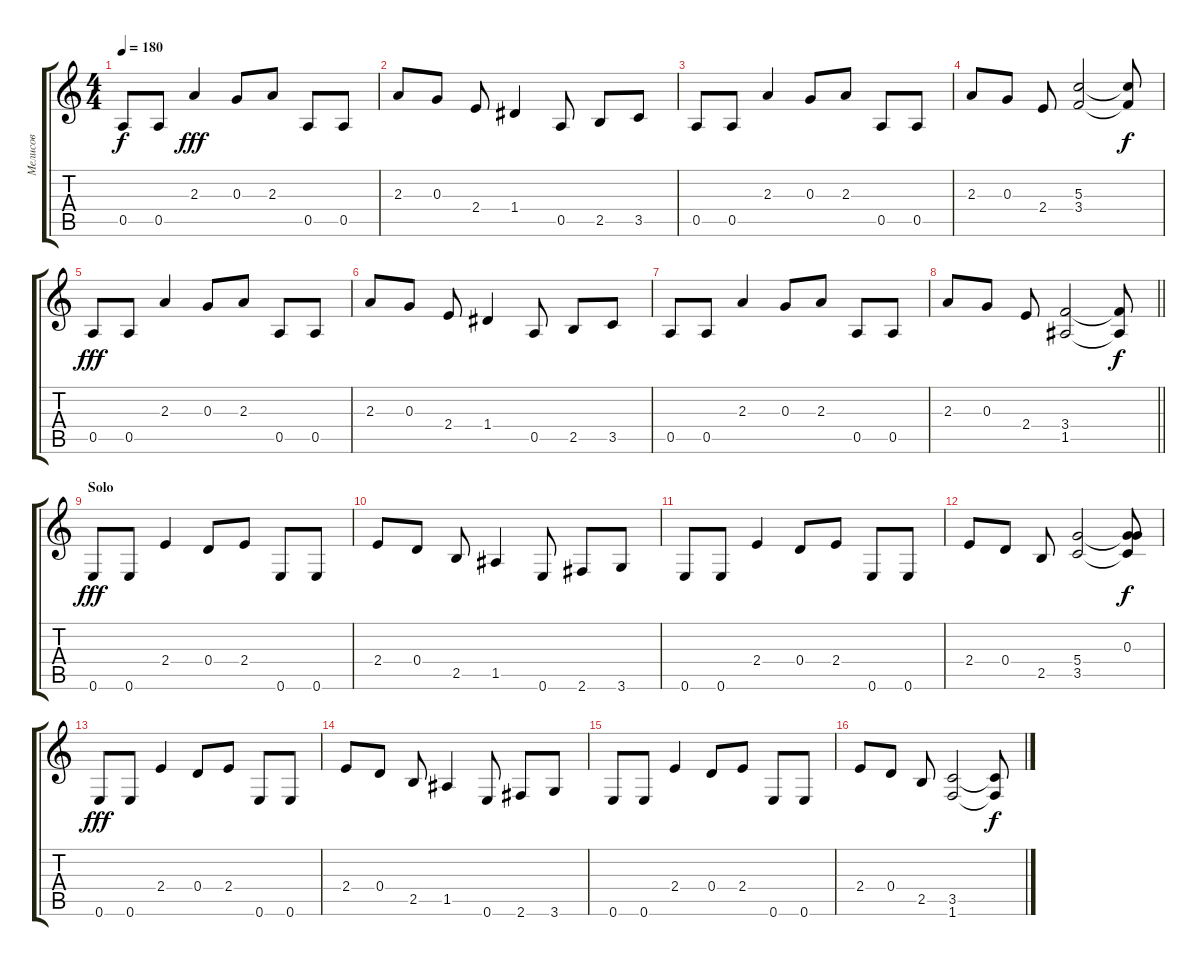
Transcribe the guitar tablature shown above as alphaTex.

\track ("Мелисов" "Мелисов") {instrument distortionguitar}
\staff {score tabs}
\tuning (E4 B3 G3 D3 A2 E2) {hide}
\ts (4 4)
\tempo 180
\clef g2
\ks c
0.5.8{dy f} 0.5.8 2.3.4{dy fff} 0.3.8 2.3.8 0.5.8 0.5.8 |
2.3.8 0.3.8 2.4.8 1.4.4 0.5.8 2.5.8 3.5.8 |
0.5.8 0.5.8 2.3.4 0.3.8 2.3.8 0.5.8 0.5.8 |
2.3.8 0.3.8 2.4.8 (5.3 3.4).2 (5.3{t} 3.4{t}).8{dy f} |
0.5.8{dy fff} 0.5.8 2.3.4 0.3.8 2.3.8 0.5.8 0.5.8 |
2.3.8 0.3.8 2.4.8 1.4.4 0.5.8 2.5.8 3.5.8 |
0.5.8 0.5.8 2.3.4 0.3.8 2.3.8 0.5.8 0.5.8 |
\barLineRight lightlight
2.3.8 0.3.8 2.4.8 (3.4 1.5).2 (3.4{t} 1.5{t}).8{dy f} |
\section ("" "Solo")
0.6.8{dy fff} 0.6.8 2.4.4 0.4.8 2.4.8 0.6.8 0.6.8 |
2.4.8 0.4.8 2.5.8 1.5.4 0.6.8 2.6.8 3.6.8 |
0.6.8 0.6.8 2.4.4 0.4.8 2.4.8 0.6.8 0.6.8 |
2.4.8 0.4.8 2.5.8 (5.4 3.5).2 (0.3 5.4{t} 3.5{t}).8{dy f} |
0.6.8{dy fff} 0.6.8 2.4.4 0.4.8 2.4.8 0.6.8 0.6.8 |
2.4.8 0.4.8 2.5.8 1.5.4 0.6.8 2.6.8 3.6.8 |
0.6.8 0.6.8 2.4.4 0.4.8 2.4.8 0.6.8 0.6.8 |
2.4.8 0.4.8 2.5.8 (3.5 1.6).2 (3.5{t} 1.6{t}).8{dy f}
